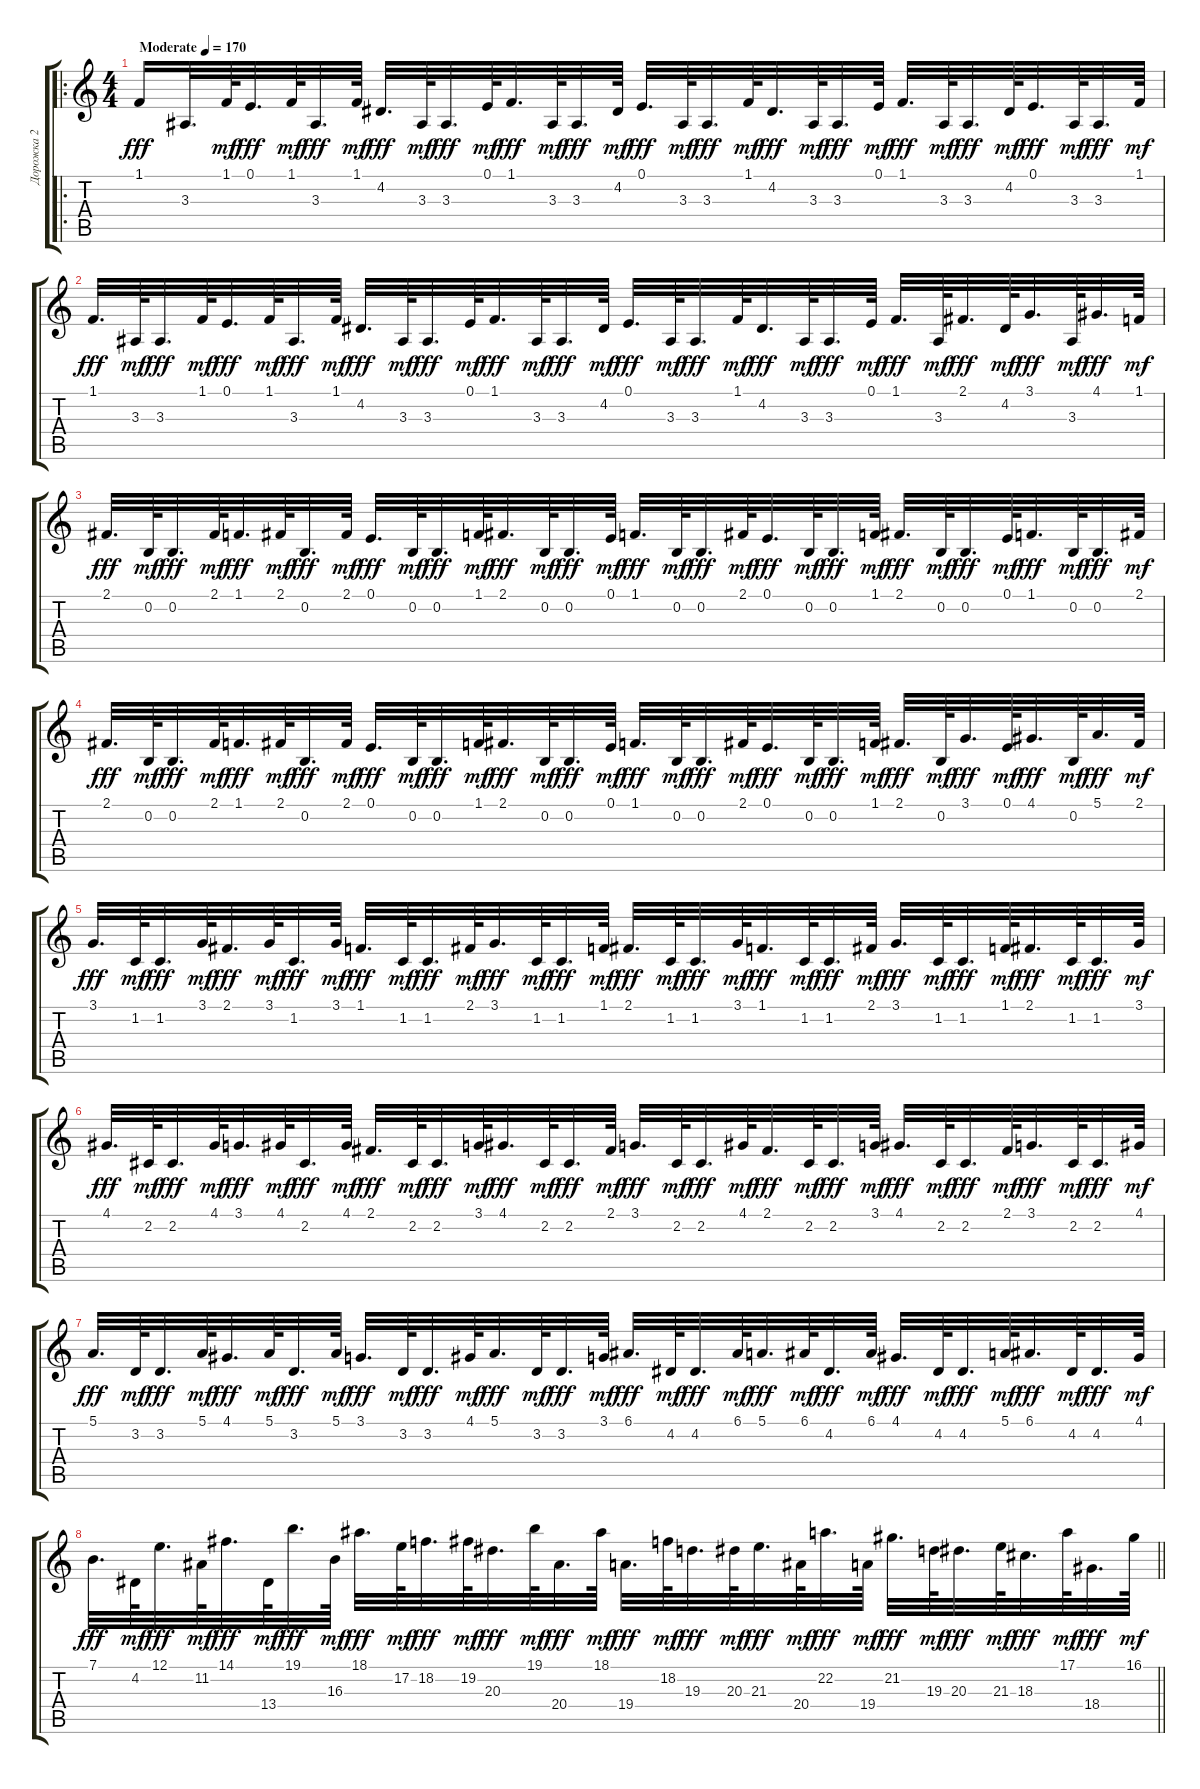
\track ("Дорожка 2" "Дорожка 2") {instrument lead1square}
\staff {score tabs}
\tuning (E4 B3 G3 D3 A2 E2) {hide}
\ro
\ts (4 4)
\tempo (170 "Moderate")
\clef g2
\ks c
1.1.16{dy fff instrument lead1square} 3.3.32{d} 1.1.64{dy mf} 0.1.32{d dy fff} 1.1.64{dy mf} 3.3.32{d dy fff} 1.1.64{dy mf} 4.2.32{d dy fff} 3.3.64{dy mf} 3.3.32{d dy fff} 0.1.64{dy mf} 1.1.32{d dy fff} 3.3.64{dy mf} 3.3.32{d dy fff} 4.2.64{dy mf} 0.1.32{d dy fff} 3.3.64{dy mf} 3.3.32{d dy fff} 1.1.64{dy mf} 4.2.32{d dy fff} 3.3.64{dy mf} 3.3.32{d dy fff} 0.1.64{dy mf} 1.1.32{d dy fff} 3.3.64{dy mf} 3.3.32{d dy fff} 4.2.64{dy mf} 0.1.32{d dy fff} 3.3.64{dy mf} 3.3.32{d dy fff} 1.1.64{dy mf} |
1.1.32{d dy fff} 3.3.64{dy mf} 3.3.32{d dy fff} 1.1.64{dy mf} 0.1.32{d dy fff} 1.1.64{dy mf} 3.3.32{d dy fff} 1.1.64{dy mf} 4.2.32{d dy fff} 3.3.64{dy mf} 3.3.32{d dy fff} 0.1.64{dy mf} 1.1.32{d dy fff} 3.3.64{dy mf} 3.3.32{d dy fff} 4.2.64{dy mf} 0.1.32{d dy fff} 3.3.64{dy mf} 3.3.32{d dy fff} 1.1.64{dy mf} 4.2.32{d dy fff} 3.3.64{dy mf} 3.3.32{d dy fff} 0.1.64{dy mf} 1.1.32{d dy fff} 3.3.64{dy mf} 2.1.32{d dy fff} 4.2.64{dy mf} 3.1.32{d dy fff} 3.3.64{dy mf} 4.1.32{d dy fff} 1.1.64{dy mf} |
2.1.32{d dy fff} 0.2.64{dy mf} 0.2.32{d dy fff} 2.1.64{dy mf} 1.1.32{d dy fff} 2.1.64{dy mf} 0.2.32{d dy fff} 2.1.64{dy mf} 0.1.32{d dy fff} 0.2.64{dy mf} 0.2.32{d dy fff} 1.1.64{dy mf} 2.1.32{d dy fff} 0.2.64{dy mf} 0.2.32{d dy fff} 0.1.64{dy mf} 1.1.32{d dy fff} 0.2.64{dy mf} 0.2.32{d dy fff} 2.1.64{dy mf} 0.1.32{d dy fff} 0.2.64{dy mf} 0.2.32{d dy fff} 1.1.64{dy mf} 2.1.32{d dy fff} 0.2.64{dy mf} 0.2.32{d dy fff} 0.1.64{dy mf} 1.1.32{d dy fff} 0.2.64{dy mf} 0.2.32{d dy fff} 2.1.64{dy mf} |
2.1.32{d dy fff} 0.2.64{dy mf} 0.2.32{d dy fff} 2.1.64{dy mf} 1.1.32{d dy fff} 2.1.64{dy mf} 0.2.32{d dy fff} 2.1.64{dy mf} 0.1.32{d dy fff} 0.2.64{dy mf} 0.2.32{d dy fff} 1.1.64{dy mf} 2.1.32{d dy fff} 0.2.64{dy mf} 0.2.32{d dy fff} 0.1.64{dy mf} 1.1.32{d dy fff} 0.2.64{dy mf} 0.2.32{d dy fff} 2.1.64{dy mf} 0.1.32{d dy fff} 0.2.64{dy mf} 0.2.32{d dy fff} 1.1.64{dy mf} 2.1.32{d dy fff} 0.2.64{dy mf} 3.1.32{d dy fff} 0.1.64{dy mf} 4.1.32{d dy fff} 0.2.64{dy mf} 5.1.32{d dy fff} 2.1.64{dy mf} |
3.1.32{d dy fff} 1.2.64{dy mf} 1.2.32{d dy fff} 3.1.64{dy mf} 2.1.32{d dy fff} 3.1.64{dy mf} 1.2.32{d dy fff} 3.1.64{dy mf} 1.1.32{d dy fff} 1.2.64{dy mf} 1.2.32{d dy fff} 2.1.64{dy mf} 3.1.32{d dy fff} 1.2.64{dy mf} 1.2.32{d dy fff} 1.1.64{dy mf} 2.1.32{d dy fff} 1.2.64{dy mf} 1.2.32{d dy fff} 3.1.64{dy mf} 1.1.32{d dy fff} 1.2.64{dy mf} 1.2.32{d dy fff} 2.1.64{dy mf} 3.1.32{d dy fff} 1.2.64{dy mf} 1.2.32{d dy fff} 1.1.64{dy mf} 2.1.32{d dy fff} 1.2.64{dy mf} 1.2.32{d dy fff} 3.1.64{dy mf} |
4.1.32{d dy fff} 2.2.64{dy mf} 2.2.32{d dy fff} 4.1.64{dy mf} 3.1.32{d dy fff} 4.1.64{dy mf} 2.2.32{d dy fff} 4.1.64{dy mf} 2.1.32{d dy fff} 2.2.64{dy mf} 2.2.32{d dy fff} 3.1.64{dy mf} 4.1.32{d dy fff} 2.2.64{dy mf} 2.2.32{d dy fff} 2.1.64{dy mf} 3.1.32{d dy fff} 2.2.64{dy mf} 2.2.32{d dy fff} 4.1.64{dy mf} 2.1.32{d dy fff} 2.2.64{dy mf} 2.2.32{d dy fff} 3.1.64{dy mf} 4.1.32{d dy fff} 2.2.64{dy mf} 2.2.32{d dy fff} 2.1.64{dy mf} 3.1.32{d dy fff} 2.2.64{dy mf} 2.2.32{d dy fff} 4.1.64{dy mf} |
5.1.32{d dy fff} 3.2.64{dy mf} 3.2.32{d dy fff} 5.1.64{dy mf} 4.1.32{d dy fff} 5.1.64{dy mf} 3.2.32{d dy fff} 5.1.64{dy mf} 3.1.32{d dy fff} 3.2.64{dy mf} 3.2.32{d dy fff} 4.1.64{dy mf} 5.1.32{d dy fff} 3.2.64{dy mf} 3.2.32{d dy fff} 3.1.64{dy mf} 6.1.32{d dy fff} 4.2.64{dy mf} 4.2.32{d dy fff} 6.1.64{dy mf} 5.1.32{d dy fff} 6.1.64{dy mf} 4.2.32{d dy fff} 6.1.64{dy mf} 4.1.32{d dy fff} 4.2.64{dy mf} 4.2.32{d dy fff} 5.1.64{dy mf} 6.1.32{d dy fff} 4.2.64{dy mf} 4.2.32{d dy fff} 4.1.64{dy mf} |
\barLineRight lightlight
7.1.32{d dy fff} 4.2.64{dy mf} 12.1.32{d dy fff} 11.2.64{dy mf} 14.1.32{d dy fff} 13.4.64{dy mf} 19.1.32{d dy fff} 16.3.64{dy mf} 18.1.32{d dy fff} 17.2.64{dy mf} 18.2.32{d dy fff} 19.2.64{dy mf} 20.3.32{d dy fff} 19.1.64{dy mf} 20.4.32{d dy fff} 18.1.64{dy mf} 19.4.32{d dy fff} 18.2.64{dy mf} 19.3.32{d dy fff} 20.3.64{dy mf} 21.3.32{d dy fff} 20.4.64{dy mf} 22.2.32{d dy fff} 19.4.64{dy mf} 21.2.32{d dy fff} 19.3.64{dy mf} 20.3.32{d dy fff} 21.3.64{dy mf} 18.3.32{d dy fff} 17.1.64{dy mf} 18.4.32{d dy fff} 16.1.64{dy mf}
